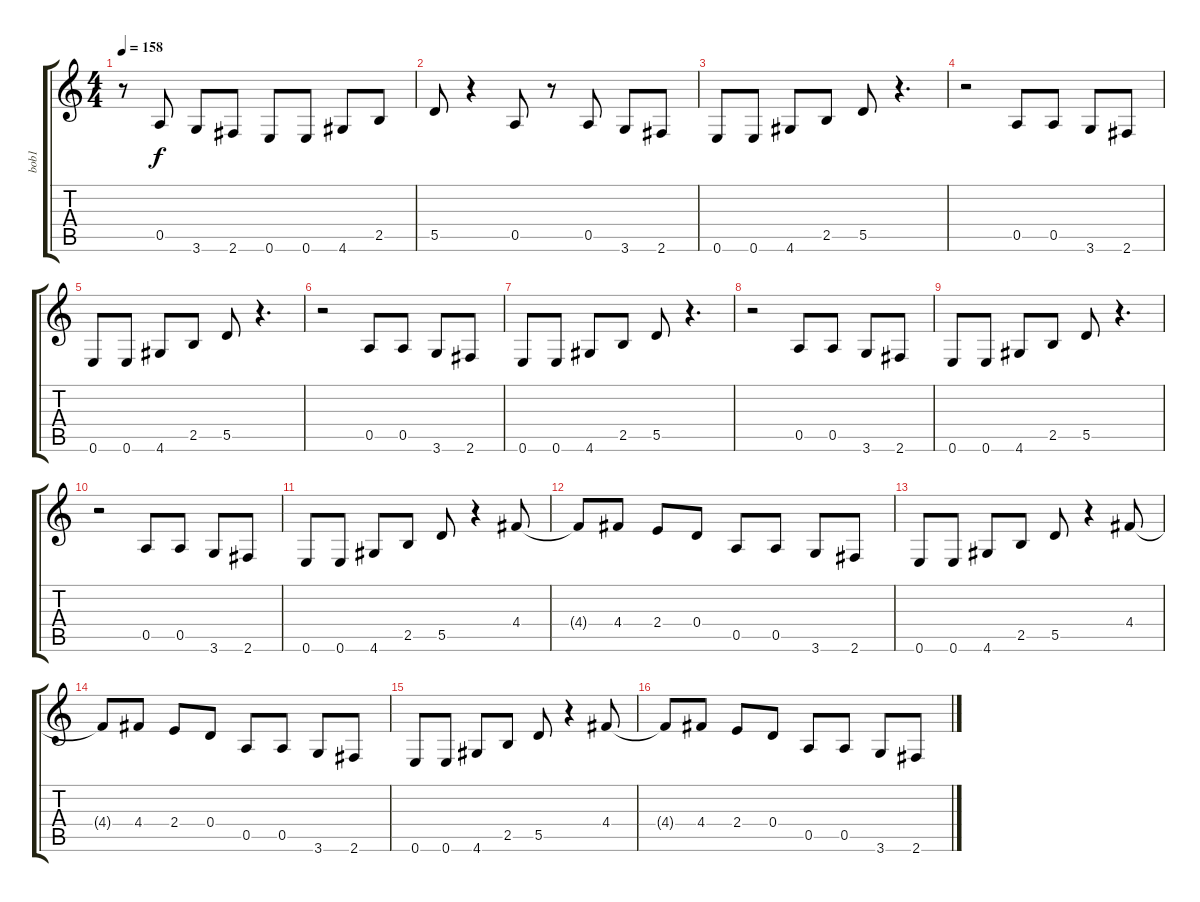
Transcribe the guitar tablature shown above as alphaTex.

\track ("bob1" "bob1") {instrument overdrivenguitar}
\staff {score tabs}
\tuning (E4 B3 G3 D3 A2 E2) {hide}
\ts (4 4)
\tempo 158
\clef g2
\ks c
r.8{dy f} 0.5.8 3.6.8 2.6.8 0.6.8 0.6.8 4.6.8 2.5.8 |
5.5.8 r.4 0.5.8 r.8 0.5.8 3.6.8 2.6.8 |
0.6.8 0.6.8 4.6.8 2.5.8 5.5.8 r.4{d} |
r.2 0.5.8 0.5.8 3.6.8 2.6.8 |
0.6.8 0.6.8 4.6.8 2.5.8 5.5.8 r.4{d} |
r.2 0.5.8 0.5.8 3.6.8 2.6.8 |
0.6.8 0.6.8 4.6.8 2.5.8 5.5.8 r.4{d} |
r.2 0.5.8 0.5.8 3.6.8 2.6.8 |
0.6.8 0.6.8 4.6.8 2.5.8 5.5.8 r.4{d} |
r.2 0.5.8 0.5.8 3.6.8 2.6.8 |
0.6.8 0.6.8 4.6.8 2.5.8 5.5.8 r.4 4.4.8{instrument distortionguitar} |
4.4{t}.8 4.4.8 2.4.8 0.4.8 0.5.8{instrument overdrivenguitar} 0.5.8 3.6.8 2.6.8 |
0.6.8 0.6.8 4.6.8 2.5.8 5.5.8 r.4 4.4.8{instrument distortionguitar} |
4.4{t}.8 4.4.8 2.4.8 0.4.8 0.5.8{instrument overdrivenguitar} 0.5.8 3.6.8 2.6.8 |
0.6.8 0.6.8 4.6.8 2.5.8 5.5.8 r.4 4.4.8{instrument distortionguitar} |
4.4{t}.8 4.4.8 2.4.8 0.4.8 0.5.8{instrument overdrivenguitar} 0.5.8 3.6.8 2.6.8
